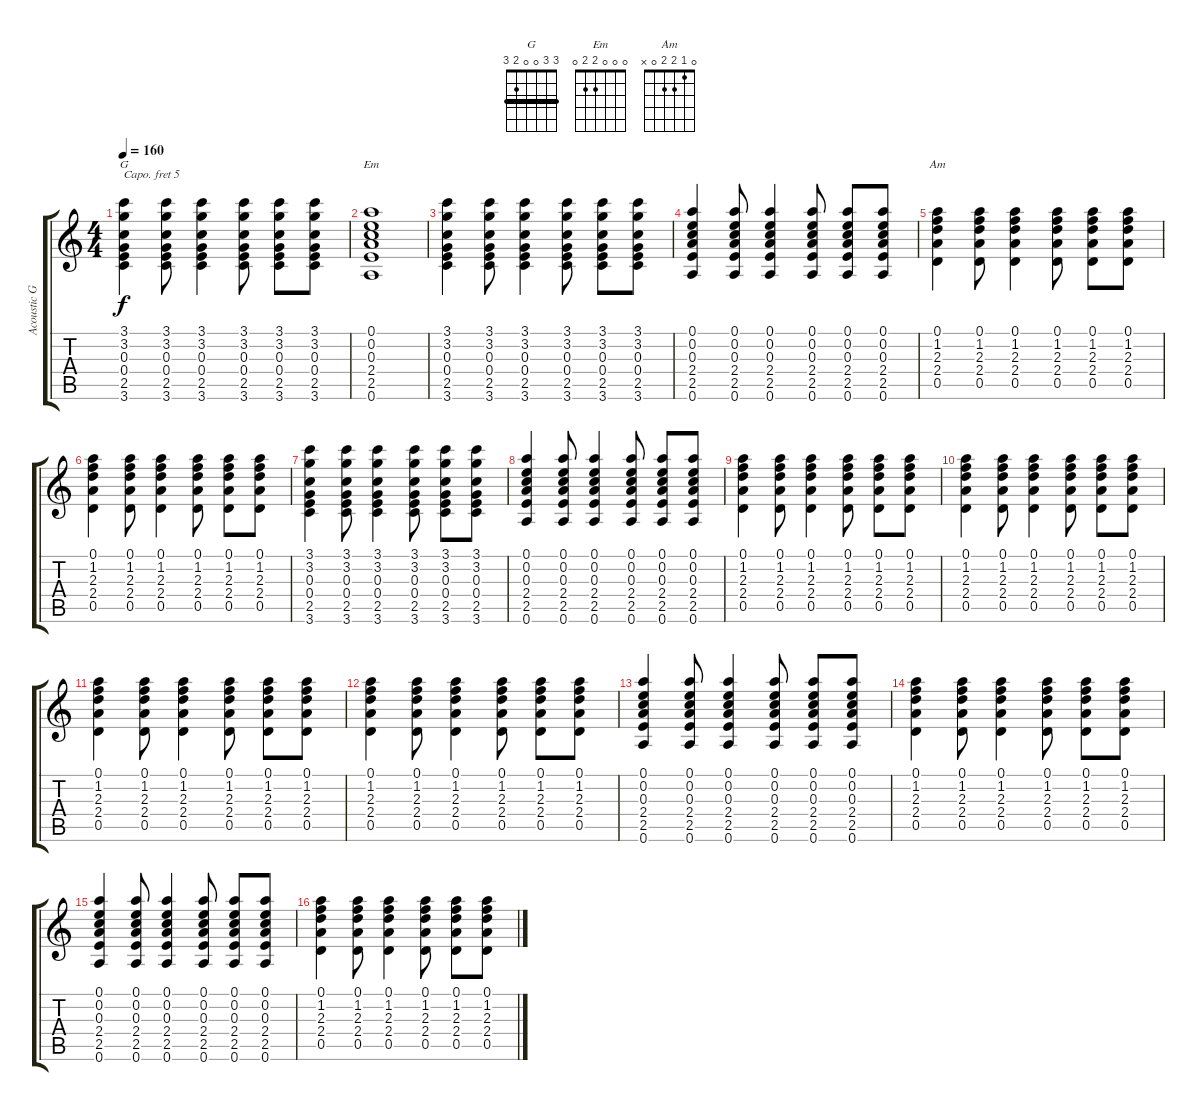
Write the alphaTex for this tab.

\track ("Acoustic Guitar" "Acoustic G") {instrument acousticguitarsteel}
\staff {score tabs}
\capo 5
\tuning (E4 B3 G3 D3 A2 E2) {hide}
\chord ("G" 3 3 0 0 2 3) {barre 3}
\chord ("Em" 0 0 0 2 2 0)
\chord ("Am" 0 1 2 2 0 x)
\ts (4 4)
\tempo 160
\clef g2
\ks c
(3.1 3.2 0.3 0.4 2.5 3.6).4{ch "G" dy f} (3.1 3.2 0.3 0.4 2.5 3.6).8 (3.1 3.2 0.3 0.4 2.5 3.6).4 (3.1 3.2 0.3 0.4 2.5 3.6).8 (3.1 3.2 0.3 0.4 2.5 3.6).8 (3.1 3.2 0.3 0.4 2.5 3.6).8 |
(0.1 0.2 0.3 2.4 2.5 0.6).1{ch "Em"} |
(3.1 3.2 0.3 0.4 2.5 3.6).4 (3.1 3.2 0.3 0.4 2.5 3.6).8 (3.1 3.2 0.3 0.4 2.5 3.6).4 (3.1 3.2 0.3 0.4 2.5 3.6).8 (3.1 3.2 0.3 0.4 2.5 3.6).8 (3.1 3.2 0.3 0.4 2.5 3.6).8 |
(0.1 0.2 0.3 2.4 2.5 0.6).4 (0.1 0.2 0.3 2.4 2.5 0.6).8 (0.1 0.2 0.3 2.4 2.5 0.6).4 (0.1 0.2 0.3 2.4 2.5 0.6).8 (0.1 0.2 0.3 2.4 2.5 0.6).8 (0.1 0.2 0.3 2.4 2.5 0.6).8 |
(0.1 1.2 2.3 2.4 0.5).4{ch "Am"} (0.1 1.2 2.3 2.4 0.5).8 (0.1 1.2 2.3 2.4 0.5).4 (0.1 1.2 2.3 2.4 0.5).8 (0.1 1.2 2.3 2.4 0.5).8 (0.1 1.2 2.3 2.4 0.5).8 |
(0.1 1.2 2.3 2.4 0.5).4 (0.1 1.2 2.3 2.4 0.5).8 (0.1 1.2 2.3 2.4 0.5).4 (0.1 1.2 2.3 2.4 0.5).8 (0.1 1.2 2.3 2.4 0.5).8 (0.1 1.2 2.3 2.4 0.5).8 |
(3.1 3.2 0.3 0.4 2.5 3.6).4 (3.1 3.2 0.3 0.4 2.5 3.6).8 (3.1 3.2 0.3 0.4 2.5 3.6).4 (3.1 3.2 0.3 0.4 2.5 3.6).8 (3.1 3.2 0.3 0.4 2.5 3.6).8 (3.1 3.2 0.3 0.4 2.5 3.6).8 |
(0.1 0.2 0.3 2.4 2.5 0.6).4 (0.1 0.2 0.3 2.4 2.5 0.6).8 (0.1 0.2 0.3 2.4 2.5 0.6).4 (0.1 0.2 0.3 2.4 2.5 0.6).8 (0.1 0.2 0.3 2.4 2.5 0.6).8 (0.1 0.2 0.3 2.4 2.5 0.6).8 |
(0.1 1.2 2.3 2.4 0.5).4 (0.1 1.2 2.3 2.4 0.5).8 (0.1 1.2 2.3 2.4 0.5).4 (0.1 1.2 2.3 2.4 0.5).8 (0.1 1.2 2.3 2.4 0.5).8 (0.1 1.2 2.3 2.4 0.5).8 |
(0.1 1.2 2.3 2.4 0.5).4 (0.1 1.2 2.3 2.4 0.5).8 (0.1 1.2 2.3 2.4 0.5).4 (0.1 1.2 2.3 2.4 0.5).8 (0.1 1.2 2.3 2.4 0.5).8 (0.1 1.2 2.3 2.4 0.5).8 |
(0.1 1.2 2.3 2.4 0.5).4 (0.1 1.2 2.3 2.4 0.5).8 (0.1 1.2 2.3 2.4 0.5).4 (0.1 1.2 2.3 2.4 0.5).8 (0.1 1.2 2.3 2.4 0.5).8 (0.1 1.2 2.3 2.4 0.5).8 |
(0.1 1.2 2.3 2.4 0.5).4 (0.1 1.2 2.3 2.4 0.5).8 (0.1 1.2 2.3 2.4 0.5).4 (0.1 1.2 2.3 2.4 0.5).8 (0.1 1.2 2.3 2.4 0.5).8 (0.1 1.2 2.3 2.4 0.5).8 |
(0.1 0.2 0.3 2.4 2.5 0.6).4 (0.1 0.2 0.3 2.4 2.5 0.6).8 (0.1 0.2 0.3 2.4 2.5 0.6).4 (0.1 0.2 0.3 2.4 2.5 0.6).8 (0.1 0.2 0.3 2.4 2.5 0.6).8 (0.1 0.2 0.3 2.4 2.5 0.6).8 |
(0.1 1.2 2.3 2.4 0.5).4 (0.1 1.2 2.3 2.4 0.5).8 (0.1 1.2 2.3 2.4 0.5).4 (0.1 1.2 2.3 2.4 0.5).8 (0.1 1.2 2.3 2.4 0.5).8 (0.1 1.2 2.3 2.4 0.5).8 |
(0.1 0.2 0.3 2.4 2.5 0.6).4 (0.1 0.2 0.3 2.4 2.5 0.6).8 (0.1 0.2 0.3 2.4 2.5 0.6).4 (0.1 0.2 0.3 2.4 2.5 0.6).8 (0.1 0.2 0.3 2.4 2.5 0.6).8 (0.1 0.2 0.3 2.4 2.5 0.6).8 |
(0.1 1.2 2.3 2.4 0.5).4 (0.1 1.2 2.3 2.4 0.5).8 (0.1 1.2 2.3 2.4 0.5).4 (0.1 1.2 2.3 2.4 0.5).8 (0.1 1.2 2.3 2.4 0.5).8 (0.1 1.2 2.3 2.4 0.5).8
